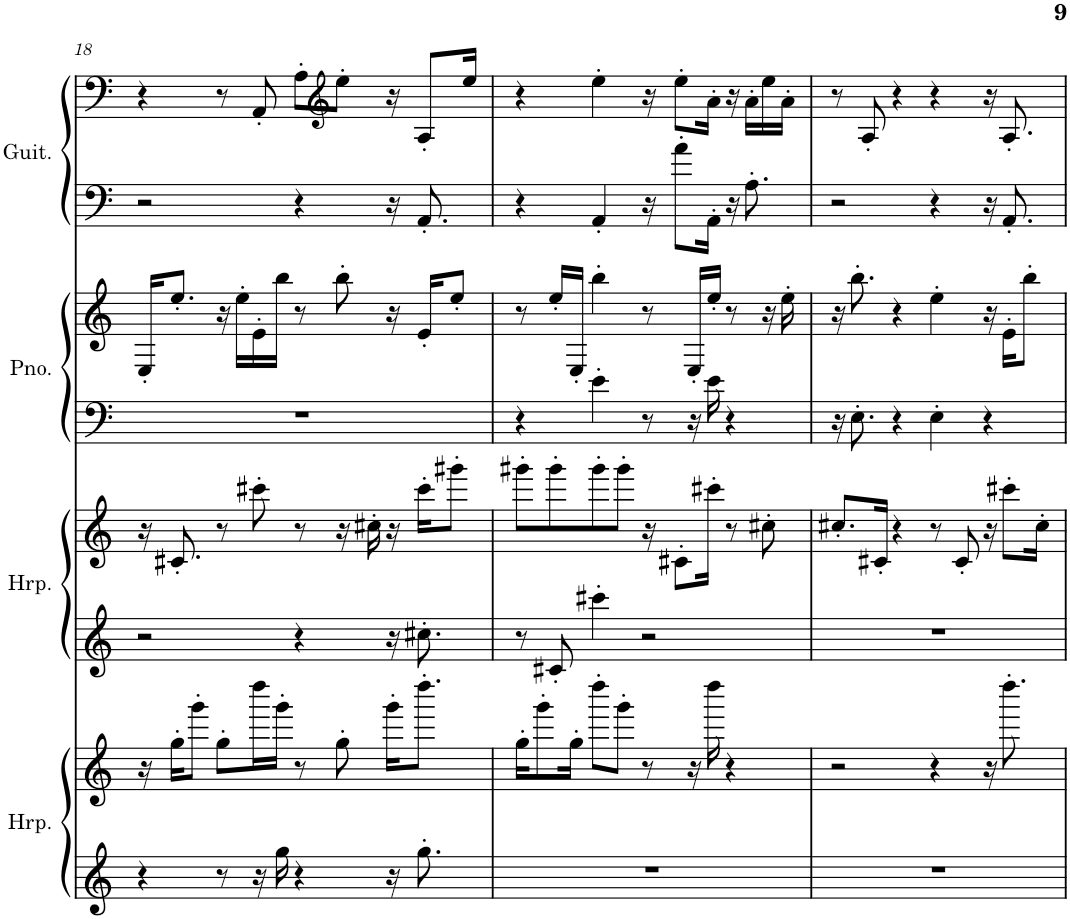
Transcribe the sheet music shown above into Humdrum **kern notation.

**kern	**kern	**kern	**kern	**kern	**kern	**kern	**kern
*part4	*part4	*part3	*part3	*part2	*part2	*part1	*part1
*staff8	*staff7	*staff6	*staff5	*staff4	*staff3	*staff2	*staff1
*I"Harp	*	*I"Harp	*	*I"Piano	*	*I"Classical Guitar	*
*I'Hrp.	*	*I'Hrp.	*	*I'Pno.	*	*I'Guit.	*
!!LO:PB:g=z
*clefG2	*clefG2	*clefG2	*clefG2	*clefF4	*clefG2	*clefF4	*clefF4
*k[]	*k[]	*k[]	*k[]	*k[]	*k[]	*k[]	*k[]
*M4/4	*M4/4	*M4/4	*M4/4	*M4/4	*M4/4	*M4/4	*M4/4
=18	=18	=18	=18	=18	=18	=18	=18
4r	16r	2r	16r	1r	16E'/KL	2r	4r
.	16gg'\KL	.	8.c#X'/	.	8.ee'/J	.	.
.	8ggg'\J	.	.	.	.	.	.
8r	8gg'\L	.	8r	.	16r	.	8r
.	.	.	.	.	16ee'\LL	.	.
16r	16dddd\L	.	8ccc#X'\	.	16e'\	.	8AA'/
16gg\	16ggg'\JJ	.	.	.	16bb\JJ	.	.
4r	8r	4r	8r	.	8r	4r	8A'\L
*	*	*	*	*	*	*	*clefG2
.	8gg'\	.	16r	.	8bb'\	.	8ee'\J
.	.	.	16cc#X'\	.	.	.	.
16r	16ggg'\KL	16r	16r	.	16r	16r	16r
8.gg'\	8.dddd'\J	8.cc#X'\	16ccc#'\KL	.	16e'/KL	8.AA'/	8A'/L
.	.	.	8ggg#X'\J	.	8ee'/J	.	.
.	.	.	.	.	.	.	16ee/Jk
=19	=19	=19	=19	=19	=19	=19	=19
1r	16gg'\KL	8r	8ggg#X'\L	4r	8r	4r	4r
.	8ggg'\	.	.	.	.	.	.
.	.	8c#X'/	8ggg#'\	.	16ee'/LL	.	.
.	16gg'\Jk	.	.	.	16E'/JJ	.	.
.	8dddd'\L	4ccc#X'\	8ggg#'\	4e'\	4bb'\	4AA'/	4ee'\
.	8ggg'\J	.	8ggg#'\J	.	.	.	.
.	8r	2r	16r	8r	8r	16r	16r
.	.	.	8c#X'\L	.	.	8a'\L	8ee'\L
.	16r	.	.	16r	16E'/LL	.	.
.	16dddd\	.	16ccc#X'\Jk	16e\	16ee'/JJ	16AA'\Jk	16a'\Jk
.	4r	.	8r	4r	8r	16r	16r
.	.	.	.	.	.	8.A'\	16a'\LL
.	.	.	8cc#X'\	.	16r	.	16ee\
.	.	.	.	.	16ee'\	.	16a'\JJ
=20	=20	=20	=20	=20	=20	=20	=20
1r	2r	1r	8.cc#X'/L	16r	16r	2r	8r
.	.	.	.	8.E'\	8.bb'\	.	.
.	.	.	.	.	.	.	8A'/
.	.	.	16c#X'/Jk	.	.	.	.
.	.	.	4r	4r	4r	.	4r
.	4r	.	8r	4E'\	4ee'\	4r	4r
.	.	.	8c#'/	.	.	.	.
.	16r	.	16r	4r	16r	16r	16r
.	8.dddd'\	.	8ccc#X'\L	.	16e'\KL	8.AA'/	8.A'/
.	.	.	.	.	8bb'\J	.	.
.	.	.	16cc#'\Jk	.	.	.	.
=	=	=	=	=	=	=	=
*-	*-	*-	*-	*-	*-	*-	*-
